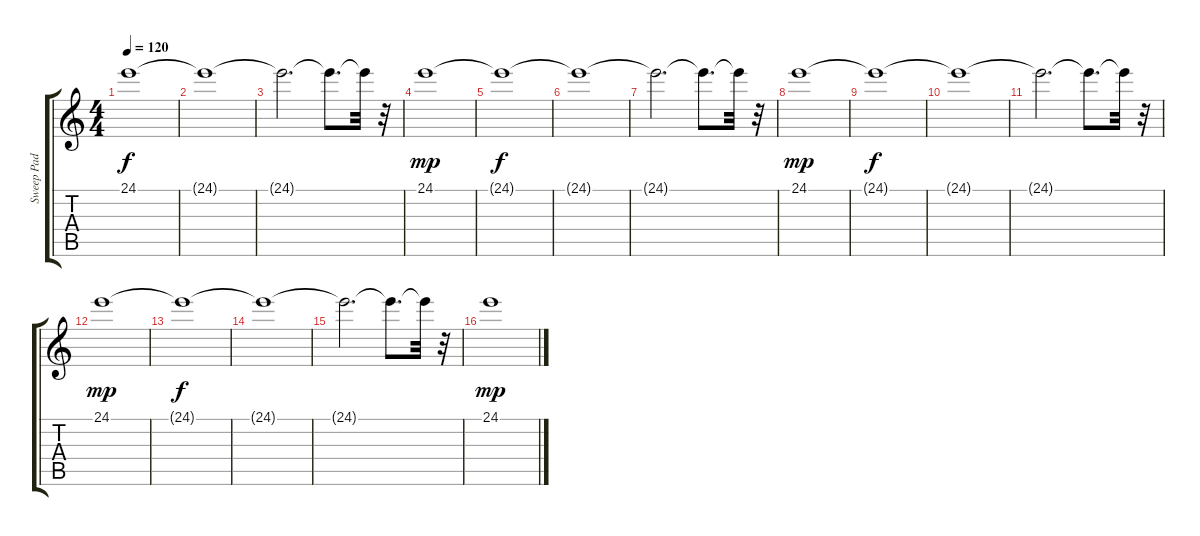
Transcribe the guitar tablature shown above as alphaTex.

\track ("Sweep Pad " "Sweep Pad ") {instrument pad8sweep}
\staff {score tabs}
\tuning (E4 B3 G3 D3 A2 E2) {hide}
\ts (4 4)
\tempo 120
\clef g2
\ks c
24.1{t}.1{dy f} |
24.1{t}.1 |
24.1{t}.2{d} 24.1{t}.8{d} 24.1{t}.32 r.32 |
24.1.1{dy mp} |
24.1{t}.1{dy f} |
24.1{t}.1 |
24.1{t}.2{d} 24.1{t}.8{d} 24.1{t}.32 r.32 |
24.1.1{dy mp} |
24.1{t}.1{dy f} |
24.1{t}.1 |
24.1{t}.2{d} 24.1{t}.8{d} 24.1{t}.32 r.32 |
24.1.1{dy mp} |
24.1{t}.1{dy f} |
24.1{t}.1 |
24.1{t}.2{d} 24.1{t}.8{d} 24.1{t}.32 r.32 |
24.1.1{dy mp}
